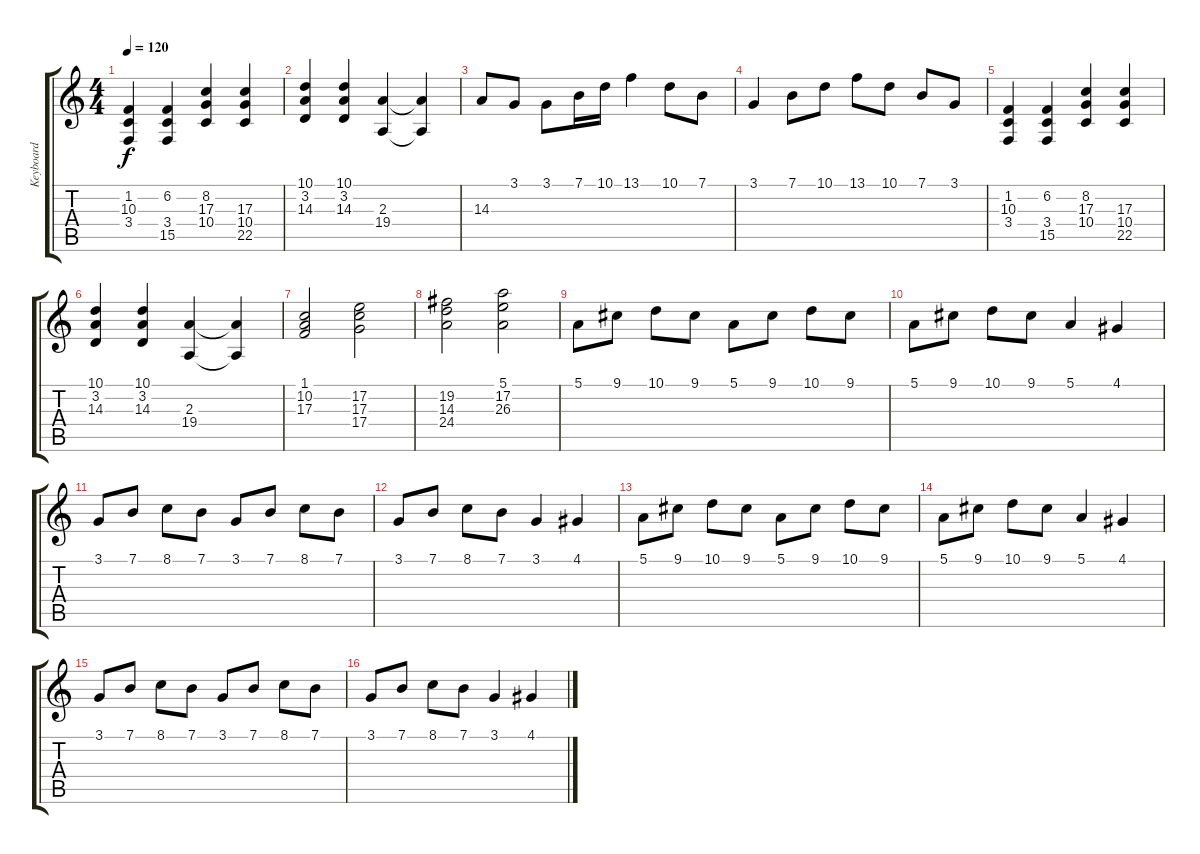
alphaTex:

\track ("Keyboard" "Keyboard") {instrument harmonica}
\staff {score tabs}
\tuning (E4 B3 G3 D3 A2 E2) {hide}
\ts (4 4)
\tempo 120
\clef g2
\ks c
(1.2 10.3 3.4).4{dy f} (6.2 3.4 15.5).4 (8.2 17.3 10.4).4 (17.3 10.4 22.5).4 |
(10.1 3.2 14.3).4 (10.1 3.2 14.3).4 (2.3 19.4).4 (2.3{t} 19.4{t}).4 |
14.3.8 3.1.8 3.1.8 7.1.16 10.1.16 13.1.4 10.1.8 7.1.8 |
3.1.4 7.1.8 10.1.8 13.1.8 10.1.8 7.1.8 3.1.8 |
(1.2 10.3 3.4).4 (6.2 3.4 15.5).4 (8.2 17.3 10.4).4 (17.3 10.4 22.5).4 |
(10.1 3.2 14.3).4 (10.1 3.2 14.3).4 (2.3 19.4).4 (2.3{t} 19.4{t}).4 |
(1.1 10.2 17.3).2 (17.2 17.3 17.4).2 |
(19.2 14.3 24.4).2 (5.1 17.2 26.3).2 |
5.1.8 9.1.8 10.1.8 9.1.8 5.1.8 9.1.8 10.1.8 9.1.8 |
5.1.8 9.1.8 10.1.8 9.1.8 5.1.4 4.1.4 |
3.1.8 7.1.8 8.1.8 7.1.8 3.1.8 7.1.8 8.1.8 7.1.8 |
3.1.8 7.1.8 8.1.8 7.1.8 3.1.4 4.1.4 |
5.1.8 9.1.8 10.1.8 9.1.8 5.1.8 9.1.8 10.1.8 9.1.8 |
5.1.8 9.1.8 10.1.8 9.1.8 5.1.4 4.1.4 |
3.1.8 7.1.8 8.1.8 7.1.8 3.1.8 7.1.8 8.1.8 7.1.8 |
3.1.8 7.1.8 8.1.8 7.1.8 3.1.4 4.1.4
